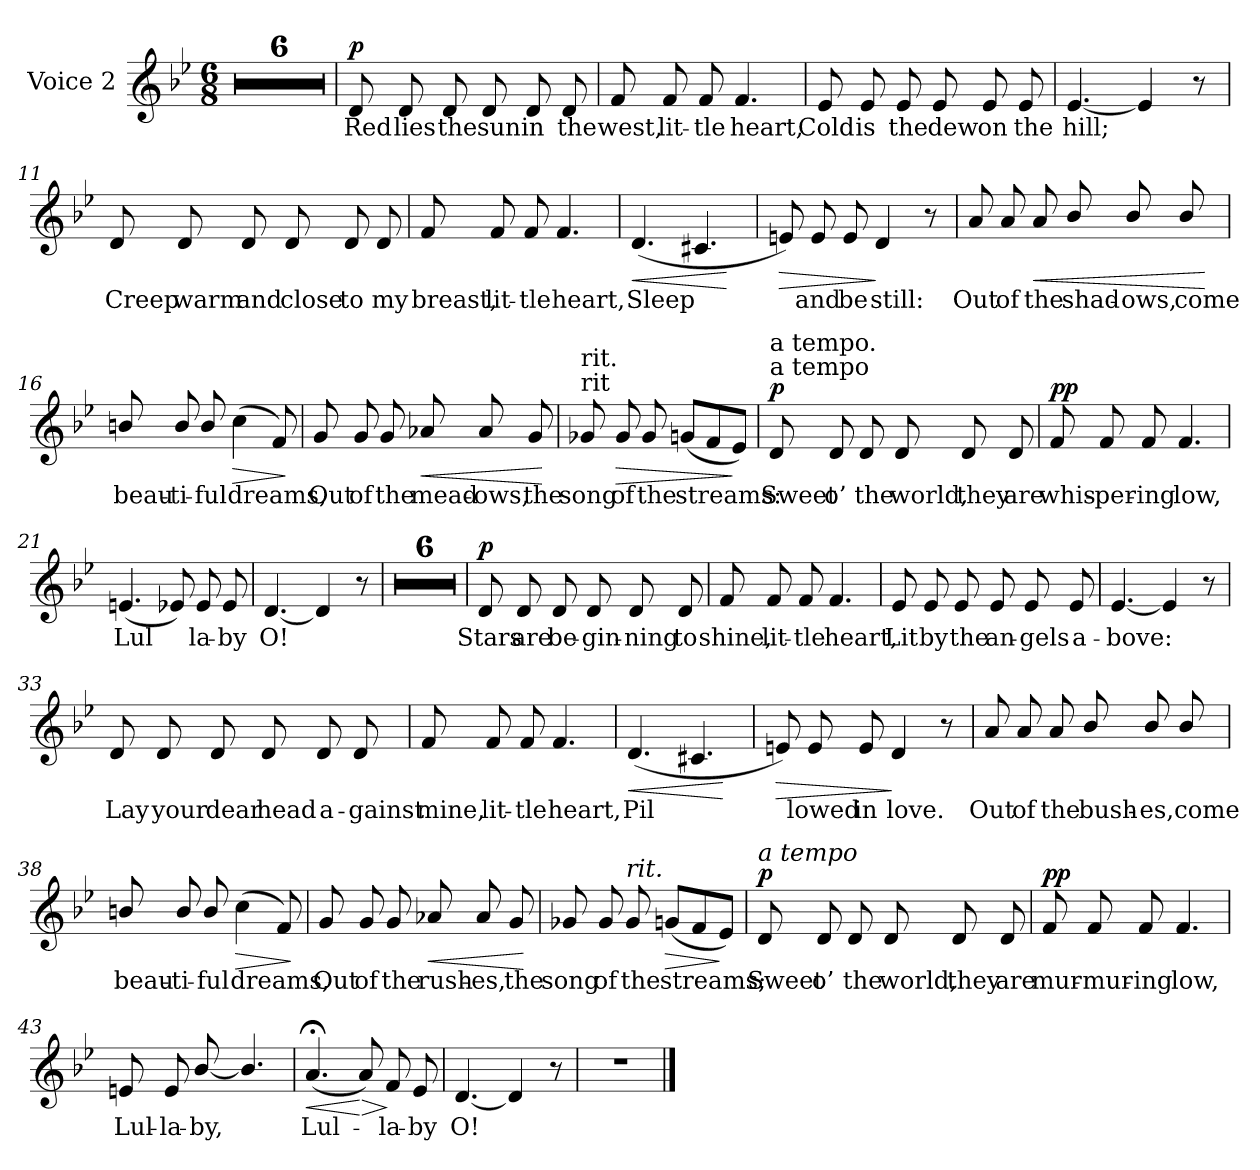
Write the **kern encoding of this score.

**kern	**text	**dynam
*part1	*part1	*part1
*staff1	*staff1	*staff1
*I"Voice 2	*	*
*clefG2	*	*
*ITrd1c2	*	*
*k[b-e-a-d-]	*	*
*M6/8	*	*
=1	=1	=1
2.r	.	.
=2	=2	=2
2.r	.	.
=3	=3	=3
2.r	.	.
=4	=4	=4
2.r	.	.
=5	=5	=5
2.r	.	.
=6	=6	=6
2.r	.	.
=7	=7	=7
!	!LO:LY:b	!LO:DY:a
8c/	Red	p
!	!LO:LY:b	!
8c/	lies	.
!	!LO:LY:b	!
8c/	the	.
!	!LO:LY:b	!
8c/	sun	.
!	!LO:LY:b	!
8c/	in	.
!	!LO:LY:b	!
8c/	the	.
=8	=8	=8
!	!LO:LY:b	!
8e-/	west,	.
!	!LO:LY:b	!
8e-/	lit-	.
!	!LO:LY:b	!
8e-/	-tle	.
!	!LO:LY:b	!
4.e-/	heart,	.
=9	=9	=9
!	!LO:LY:b	!
8d-/	Cold	.
!	!LO:LY:b	!
8d-/	is	.
!	!LO:LY:b	!
8d-/	the	.
!	!LO:LY:b	!
8d-/	dew	.
!	!LO:LY:b	!
8d-/	on	.
!	!LO:LY:b	!
8d-/	the	.
=10	=10	=10
!	!LO:LY:b	!
[4.d-/	hill;	.
4d-/]	.	.
8r	.	.
!!LO:LB:g=z
=11	=11	=11
!	!LO:LY:b	!
8c/	Creep	.
!	!LO:LY:b	!
8c/	warm	.
!	!LO:LY:b	!
8c/	and	.
!	!LO:LY:b	!
8c/	close	.
!	!LO:LY:b	!
8c/	to	.
!	!LO:LY:b	!
8c/	my	.
=12	=12	=12
!	!LO:LY:b	!
8e-/	breast,	.
!	!LO:LY:b	!
8e-/	lit-	.
!	!LO:LY:b	!
8e-/	-tle	.
!	!LO:LY:b	!
4.e-/	heart,	.
=13	=13	=13
!	!LO:LY:b	!LO:HP:b
(<4.c/	Sleep	<
4.Bn/	.	.
.	.	[
=14	=14	=14
!	!	!LO:HP:b
8dn/)	.	>
!	!LO:LY:b	!
8d/	and	.
!	!LO:LY:b	!
8d/	be	.
!	!LO:LY:b	!
4c/	still:	]
8r	.	.
!!LO:LB:g=z
=15	=15	=15
!	!LO:LY:b	!
8g/	Out	.
!	!LO:LY:b	!
8g/	of	.
!	!LO:LY:b	!LO:HP:b
8g/	the	<
!	!LO:LY:b	!
8a-/	shad-	.
!	!LO:LY:b	!
8a-/	-ows,	.
!	!LO:LY:b	!
8a-/	come	.
.	.	[
=16	=16	=16
!	!LO:LY:b	!
8an/	beau-	.
!	!LO:LY:b	!
8a/	-ti-	.
!	!LO:LY:b	!
8a/	-ful	.
!	!LO:LY:b	!LO:HP:b
(>4b-\	dreams,	>
8e-/)	.	.
.	.	]
=17	=17	=17
!	!LO:LY:b	!
8f/	Out	.
!	!LO:LY:b	!
8f/	of	.
!	!LO:LY:b	!
8f/	the	.
!	!LO:LY:b	!LO:HP:b
8g-X/	mead-	<
!	!LO:LY:b	!
8g-/	-ows,	.
!	!LO:LY:b	!
8f/	the	.
.	.	[
=18	=18	=18
!LO:TX:t=rit	!	!
!LO:TX:a:t=rit.	!	!
!	!LO:LY:b	!
8f-X/	song	.
!	!LO:LY:b	!LO:HP:b
8f-/	of	>
!	!LO:LY:b	!
8f-/	the	.
!	!LO:LY:b	!
(<8fn/L	streams:	.
8e-/	.	.
8d-/J)	.	]
!!LO:LB:g=z
=19	=19	=19
!LO:TX:a:t=a tempo	!	!
!LO:TX:a:t=a tempo.	!	!
!	!LO:LY:b	!LO:DY:a
8c/	Sweet	p
!	!LO:LY:b	!
8c/	o’	.
!	!LO:LY:b	!
8c/	the	.
!	!LO:LY:b	!
8c/	world,	.
!	!LO:LY:b	!
8c/	they	.
!	!LO:LY:b	!
8c/	are	.
=20	=20	=20
!	!LO:LY:b	!LO:DY:a
8e-/	whis-	pp
!	!LO:LY:b	!
8e-/	-per-	.
!	!LO:LY:b	!
8e-/	-ing	.
!	!LO:LY:b	!
4.e-/	low,	.
=21	=21	=21
!	!LO:LY:b	!
(<4.dn/	Lul	.
8d-X/)	.	.
!	!LO:LY:b	!
8d-/	la-	.
!	!LO:LY:b	!
8d-/	-by	.
=22	=22	=22
!	!LO:LY:b	!
[4.c/	O!	.
4c/]	.	.
8r	.	.
=23	=23	=23
2.r	.	.
=24	=24	=24
2.r	.	.
=25	=25	=25
2.r	.	.
=26	=26	=26
2.r	.	.
=27	=27	=27
2.r	.	.
=28	=28	=28
2.r	.	.
!!LO:LB:g=z
=29	=29	=29
!	!LO:LY:b	!LO:DY:a
8c/	Stars	p
!	!LO:LY:b	!
8c/	are	.
!	!LO:LY:b	!
8c/	be-	.
!	!LO:LY:b	!
8c/	-gin-	.
!	!LO:LY:b	!
8c/	-ning	.
!	!LO:LY:b	!
8c/	to	.
=30	=30	=30
!	!LO:LY:b	!
8e-/	shine,	.
!	!LO:LY:b	!
8e-/	lit-	.
!	!LO:LY:b	!
8e-/	-tle	.
!	!LO:LY:b	!
4.e-/	heart,	.
=31	=31	=31
!	!LO:LY:b	!
8d-/	Lit	.
!	!LO:LY:b	!
8d-/	by	.
!	!LO:LY:b	!
8d-/	the	.
!	!LO:LY:b	!
8d-/	an-	.
!	!LO:LY:b	!
8d-/	-gels	.
!	!LO:LY:b	!
8d-/	a-	.
=32	=32	=32
!	!LO:LY:b	!
[4.d-/	-bove:	.
4d-/]	.	.
8r	.	.
!!LO:LB:g=z
=33	=33	=33
!	!LO:LY:b	!
8c/	Lay	.
!	!LO:LY:b	!
8c/	your	.
!	!LO:LY:b	!
8c/	dear	.
!	!LO:LY:b	!
8c/	head	.
!	!LO:LY:b	!
8c/	a-	.
!	!LO:LY:b	!
8c/	-gainst	.
=34	=34	=34
!	!LO:LY:b	!
8e-/	mine,	.
!	!LO:LY:b	!
8e-/	lit-	.
!	!LO:LY:b	!
8e-/	-tle	.
!	!LO:LY:b	!
4.e-/	heart,	.
=35	=35	=35
!	!LO:LY:b	!LO:HP:b
(<4.c/	Pil	<
4.Bn/	.	.
.	.	[
=36	=36	=36
!	!	!LO:HP:b
8dn/)	.	>
!	!LO:LY:b	!
8d/	lowed	.
!	!LO:LY:b	!
8d/	in	.
!	!LO:LY:b	!
4c/	love.	]
8r	.	.
!!LO:LB:g=z
=37	=37	=37
!	!LO:LY:b	!
8g/	Out	.
!	!LO:LY:b	!
8g/	of	.
!	!LO:LY:b	!
8g/	the	.
!	!LO:LY:b	!
8a-/	bush-	.
!	!LO:LY:b	!
8a-/	-es,	.
!	!LO:LY:b	!
8a-/	come	.
=38	=38	=38
!	!LO:LY:b	!
8an/	beau-	.
!	!LO:LY:b	!
8a/	-ti-	.
!	!LO:LY:b	!
8a/	-ful	.
!	!LO:LY:b	!LO:HP:b
(>4b-\	dreams,	>
8e-/)	.	.
.	.	]
=39	=39	=39
!	!LO:LY:b	!
8f/	Out	.
!	!LO:LY:b	!
8f/	of	.
!	!LO:LY:b	!
8f/	the	.
!	!LO:LY:b	!LO:HP:b
8g-X/	rush-	<
!	!LO:LY:b	!
8g-/	-es,	.
!	!LO:LY:b	!
8f/	the	.
.	.	[
=40	=40	=40
!	!LO:LY:b	!
8f-X/	song	.
!	!LO:LY:b	!
8f-/	of	.
!LO:TX:a:i:t=rit.	!	!
!	!LO:LY:b	!
8f-/	the	.
!	!LO:LY:b	!LO:HP:b
(<8fn/L	streams;	>
8e-/	.	.
8d-/J)	.	]
!!LO:LB:g=z
=41	=41	=41
!LO:TX:a:i:t=a tempo	!	!
!	!LO:LY:b	!LO:DY:a
8c/	Sweet	p
!	!LO:LY:b	!
8c/	o’	.
!	!LO:LY:b	!
8c/	the	.
!	!LO:LY:b	!
8c/	world,	.
!	!LO:LY:b	!
8c/	they	.
!	!LO:LY:b	!
8c/	are	.
=42	=42	=42
!	!LO:LY:b	!LO:DY:a
8e-/	mur-	pp
!	!LO:LY:b	!
8e-/	-mur-	.
!	!LO:LY:b	!
8e-/	-ing	.
!	!LO:LY:b	!
4.e-/	low,	.
=43	=43	=43
!	!LO:LY:b	!
8dn/	Lul-	.
!	!LO:LY:b	!
8d/	-la-	.
!	!LO:LY:b	!
[8a-/	-by,	.
4.a-/]	.	.
=44	=44	=44
!	!LO:LY:b	!LO:HP:b
(<4.g;</	Lul-	<
!	!	!LO:HP:n=1:b
8g/)	.	[ >
!	!LO:LY:b	!
8e-/	-la-	]
!	!LO:LY:b	!
8d-/	-by	.
=45	=45	=45
!	!LO:LY:b	!
[4.c/	O!	.
4c/]	.	.
8r	.	.
=46	=46	=46
2.r	.	.
==	==	==
*-	*-	*-
